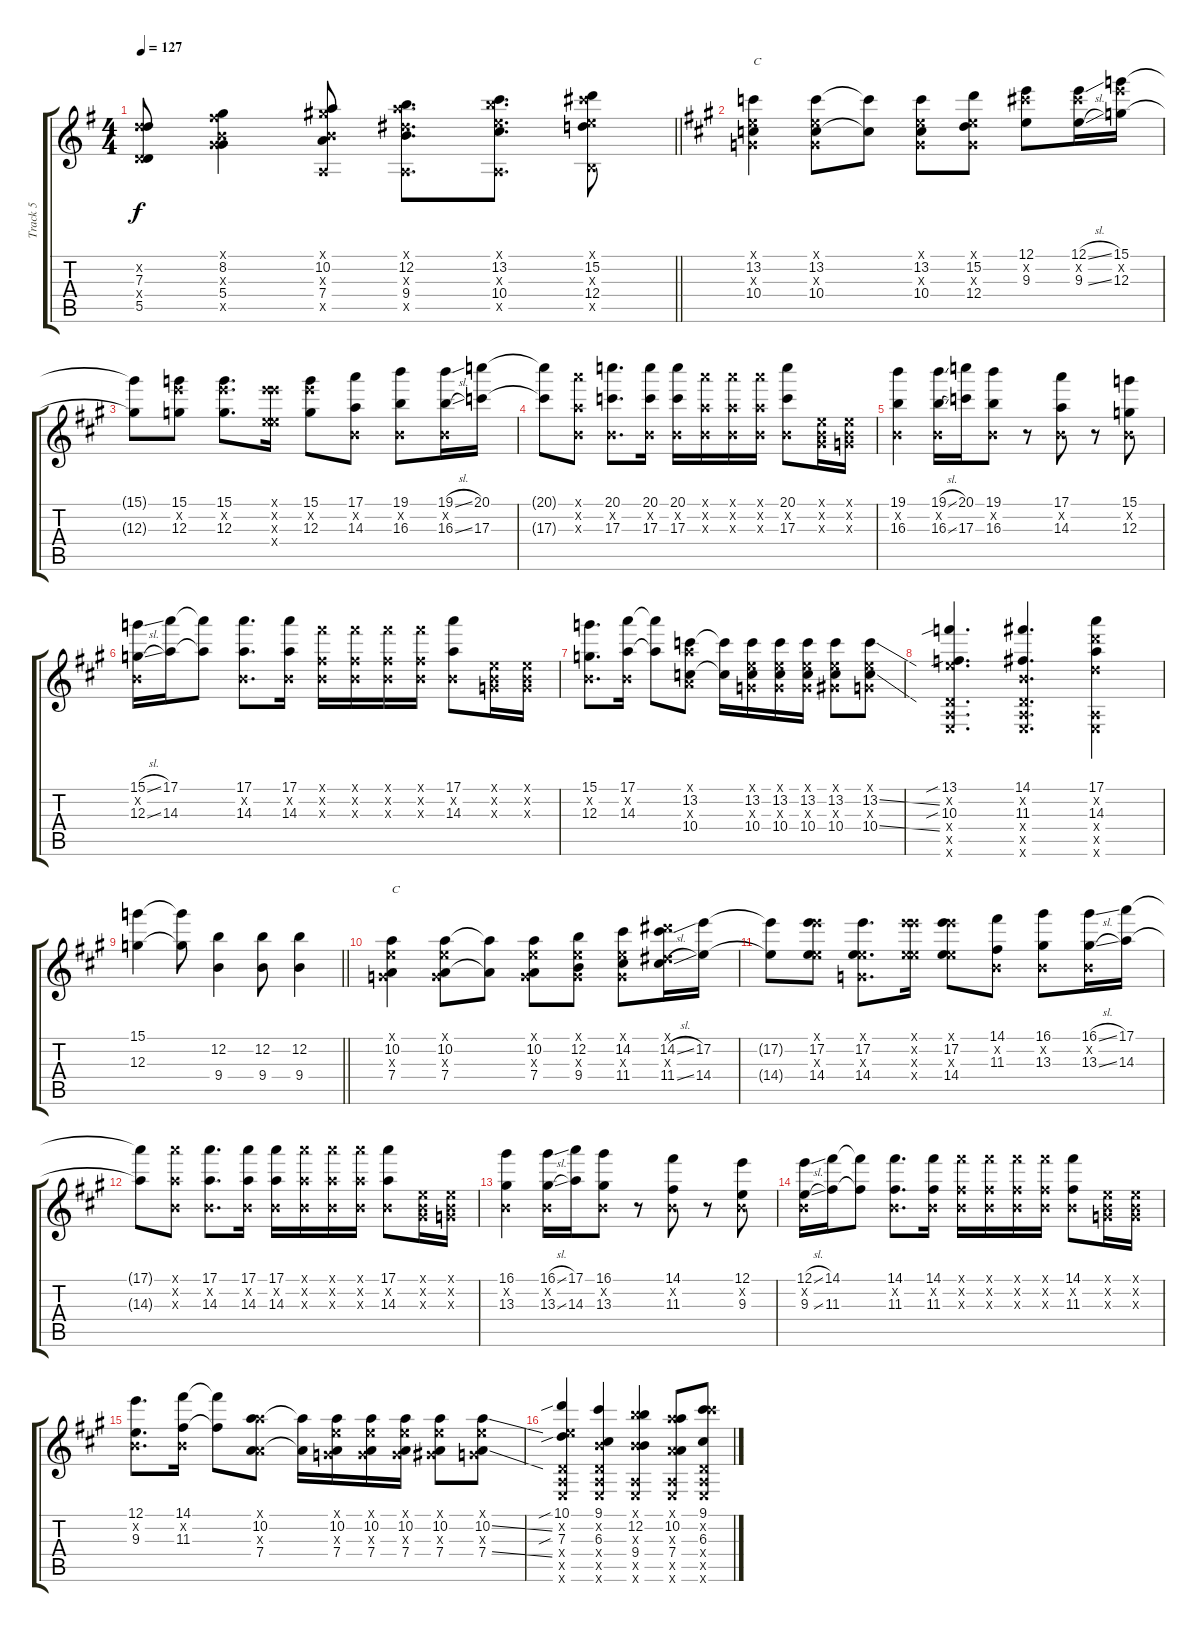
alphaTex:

\track ("Track 5" "Track 5") {instrument acousticguitarsteel}
\staff {score tabs}
\tuning (E4 B3 G3 D3 A2 E2) {hide}
\ts (4 4)
\tempo 127
\clef g2
\barLineRight lightlight
\ks g
(3.2{x} 7.3 0.4{x} 5.5).8{dy f} (2.1{x} 8.2 4.3{x} 5.4 10.5{x}).4 (4.1{x} 10.2 4.3{x} 7.4 0.5{x}).8 (5.1{x} 12.2 8.3{x} 9.4 0.5{x}).8{d} (7.1{x} 13.2 9.3{x} 10.4 0.5{x}).8{d} (9.1{x} 15.2 9.3{x} 12.4 2.5{x}).8 |
\ks a
(0.1{x} 13.2 0.3{x} 10.4).4{txt "C" volume 16} (0.1{x} 13.2 0.3{x} 10.4).8 (13.2{t} 10.4{t}).8 (0.1{x} 13.2 0.3{x} 10.4).8 (0.1{x} 15.2 0.3{x} 12.4).8 (12.1 14.2{x} 9.3).8 (12.1{sl} 14.2{x} 9.3{sl}).16 (15.1 17.2{x} 12.3).16 |
(15.1{t} 12.3{t}).8 (15.1 17.2{x} 12.3).8 (15.1 17.2{x} 12.3).8{d} (12.1{x} 17.2{x} 9.3{x} 14.4{x}).16 (15.1 17.2{x} 12.3).8 (17.1 0.2{x} 14.3).8 (19.1 0.2{x} 16.3).8 (19.1{sl} 0.2{x} 16.3{sl}).16 (20.1 17.3).16 |
(20.1{t} 17.3{t}).8 (17.1{x} 0.2{x} 14.3{x}).8 (20.1 0.2{x} 17.3).8{d} (20.1 0.2{x} 17.3).16 (20.1 0.2{x} 17.3).16 (17.1{x} 0.2{x} 14.3{x}).16 (17.1{x} 0.2{x} 14.3{x}).16 (17.1{x} 0.2{x} 14.3{x}).16 (20.1 0.2{x} 17.3).8 (0.1{x} 0.2{x} 1.3{x}).16 (0.1{x} 0.2{x} 0.3{x}).16 |
(19.1 0.2{x} 16.3).4 (19.1{sl} 0.2{x} 16.3{sl}).16 (20.1 17.3).16 (19.1 0.2{x} 16.3).8 r.8 (17.1 0.2{x} 14.3).8 r.8 (15.1 0.2{x} 12.3).8 |
(15.1{sl} 0.2{x} 12.3{sl}).16 (17.1 14.3).16 (17.1{t} 14.3{t}).8 (17.1 0.2{x} 14.3).8{d} (17.1 0.2{x} 14.3).16 (14.1{x} 0.2{x} 11.3{x}).16 (14.1{x} 0.2{x} 11.3{x}).16 (14.1{x} 0.2{x} 11.3{x}).16 (14.1{x} 0.2{x} 11.3{x}).16 (17.1 0.2{x} 14.3).8 (0.1{x} 0.2{x} 0.3{x}).16 (0.1{x} 0.2{x} 0.3{x}).16 |
(15.1 0.2{x} 12.3).8{d} (17.1 0.2{x} 14.3).16 (17.1{t} 14.3{t}).8 (5.1{x} 13.2 2.3{x} 10.4).8 (13.2{t} 10.4{t}).16 (0.1{x} 13.2 0.3{x} 10.4).16 (0.1{x} 13.2 0.3{x} 10.4).16 (0.1{x} 13.2 0.3{x} 10.4).16 (0.1{x} 13.2 1.3{x} 10.4).8 (0.1{x} 13.2{ss} 0.3{x} 10.4{ss}).8 |
(13.1{sib} 5.2{x} 10.3{sib} 0.4{x} 0.5{x} 0.6{x}).4{d} (14.1 0.2{x} 11.3 0.4{x} 0.5{x} 0.6{x}).4{d} (17.1 15.2{x} 14.3 12.4{x} 0.5{x} 0.6{x}).4 |
\barLineRight lightlight
(15.1 12.3).4 (15.1{t} 12.3{t}).8 (12.2 9.4).4 (12.2 9.4).8 (12.2 9.4).4 |
(0.1{x} 10.2 0.3{x} 7.4).4{txt "C"} (0.1{x} 10.2 0.3{x} 7.4).8 (10.2{t} 7.4{t}).8 (0.1{x} 10.2 0.3{x} 7.4).8 (0.1{x} 12.2 0.3{x} 9.4).8 (0.1{x} 14.2 0.3{x} 11.4).8 (11.1{x} 14.2{sl} 8.3{x} 11.4{sl}).16 (17.2 14.4).16 |
(17.2{t} 14.4{t}).8 (12.1{x} 17.2 9.3{x} 14.4).8 (0.1{x} 17.2 0.3{x} 14.4).8{d} (12.1{x} 17.2{x} 9.3{x} 14.4{x}).16 (12.1{x} 17.2 9.3{x} 14.4).8 (14.1 0.2{x} 11.3).8 (16.1 0.2{x} 13.3).8 (16.1{sl} 0.2{x} 13.3{sl}).16 (17.1 14.3).16 |
(17.1{t} 14.3{t}).8 (17.1{x} 0.2{x} 14.3{x}).8 (17.1 0.2{x} 14.3).8{d} (17.1 0.2{x} 14.3).16 (17.1 0.2{x} 14.3).16 (17.1{x} 0.2{x} 14.3{x}).16 (17.1{x} 0.2{x} 14.3{x}).16 (17.1{x} 0.2{x} 14.3{x}).16 (17.1 0.2{x} 14.3).8 (0.1{x} 0.2{x} 1.3{x}).16 (0.1{x} 0.2{x} 0.3{x}).16 |
(16.1 0.2{x} 13.3).4 (16.1{sl} 0.2{x} 13.3{sl}).16 (17.1 14.3).16 (16.1 0.2{x} 13.3).8 r.8 (14.1 0.2{x} 11.3).8 r.8 (12.1 0.2{x} 9.3).8 |
(12.1{sl} 0.2{x} 9.3{sl}).16 (14.1 11.3).16 (14.1{t} 11.3{t}).8 (14.1 0.2{x} 11.3).8{d} (14.1 0.2{x} 11.3).16 (14.1{x} 0.2{x} 11.3{x}).16 (14.1{x} 0.2{x} 11.3{x}).16 (14.1{x} 0.2{x} 11.3{x}).16 (14.1{x} 0.2{x} 11.3{x}).16 (14.1 0.2{x} 11.3).8 (0.1{x} 0.2{x} 0.3{x}).16 (0.1{x} 0.2{x} 0.3{x}).16 |
(12.1 0.2{x} 9.3).8{d} (14.1 0.2{x} 11.3).16 (14.1{t} 11.3{t}).8 (5.1{x} 10.2 2.3{x} 7.4).8 (10.2{t} 7.4{t}).16 (0.1{x} 10.2 0.3{x} 7.4).16 (0.1{x} 10.2 0.3{x} 7.4).16 (0.1{x} 10.2 0.3{x} 7.4).16 (0.1{x} 10.2 1.3{x} 7.4).8 (0.1{x} 10.2{ss} 0.3{x} 7.4{ss}).8 |
(10.1{sib} 5.2{x} 7.3{sib} 0.4{x} 0.5{x} 0.6{x}).4 (9.1 0.2{x} 6.3 0.4{x} 0.5{x} 0.6{x}).4 (7.1{x} 12.2 4.3{x} 9.4 0.5{x} 0.6{x}).4 (5.1{x} 10.2 2.3{x} 7.4 0.5{x} 0.6{x}).8 (9.1 14.2{x} 6.3 0.4{x} 0.5{x} 0.6{x}).8
